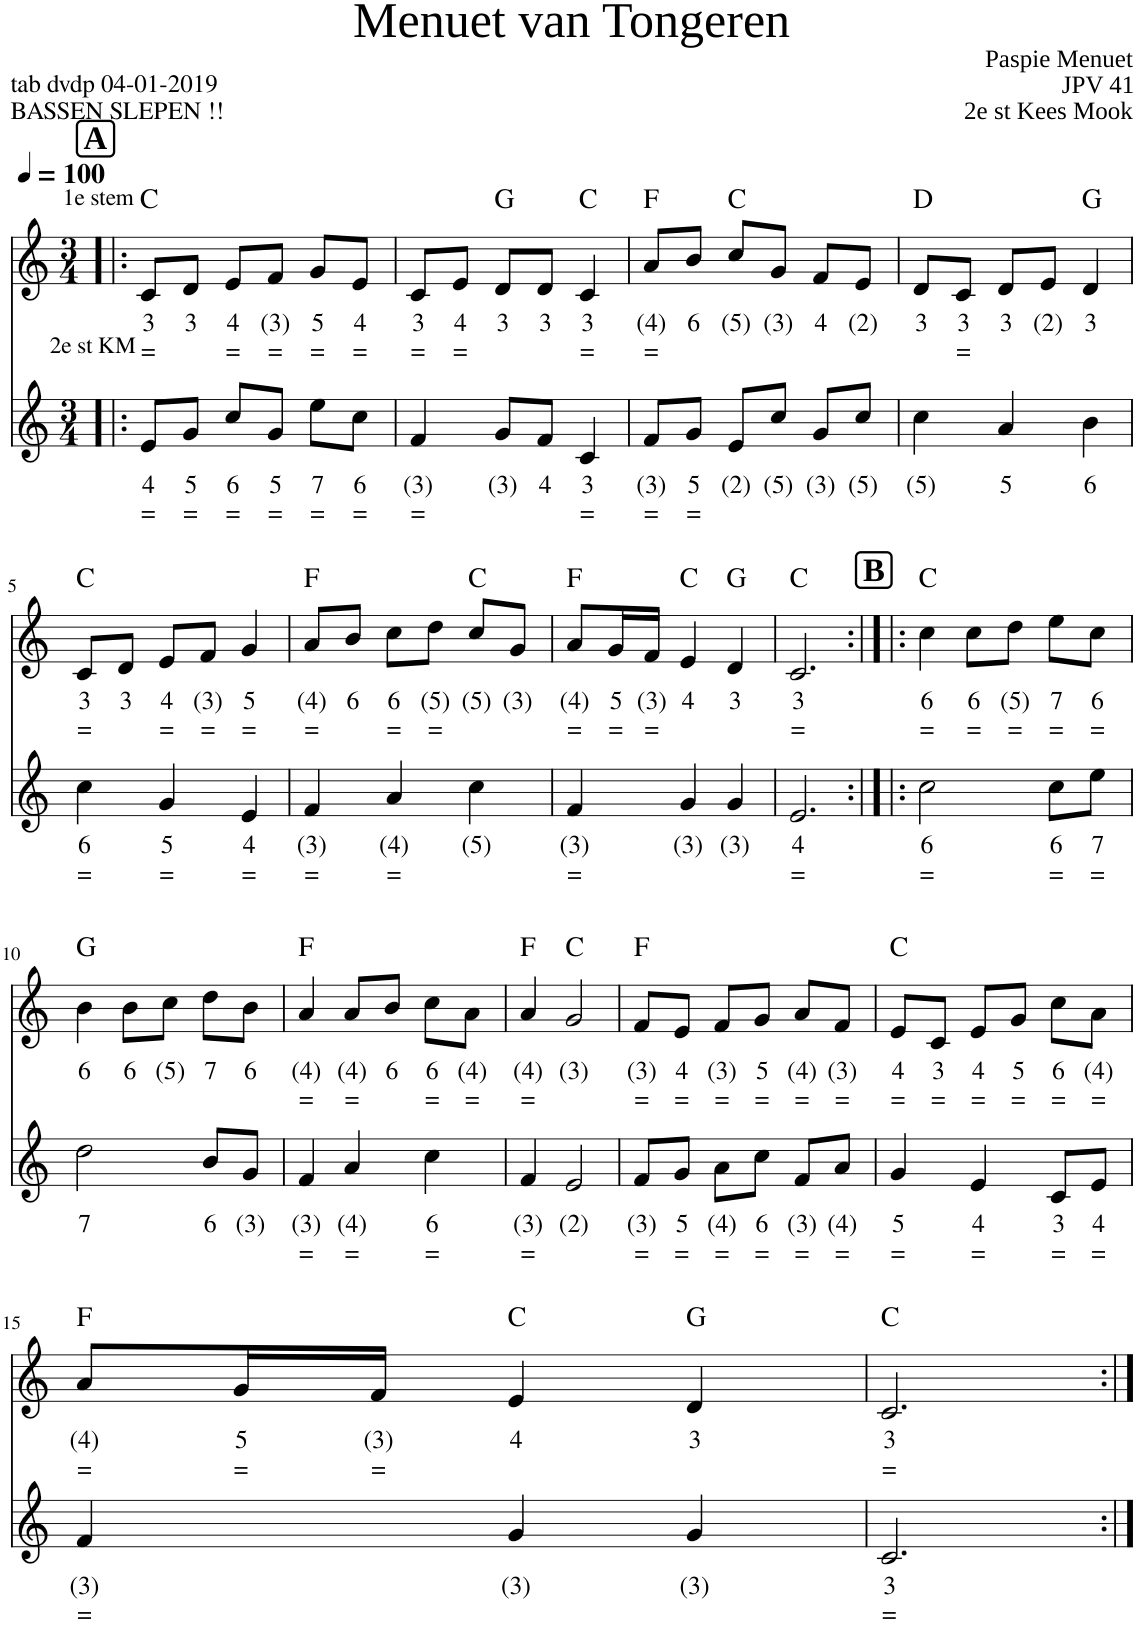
**kern	**text	**text	**kern	**kern	**text	**text	**kern	**text	**text	**kern	**text	**text	**harte	**kern	**text	**text	**harte
*part6	*part6	*part6	*part5	*part4	*part4	*part4	*part3	*part3	*part3	*part2	*part2	*part2	*part2	*part1	*part1	*part1	*part1
*staff6	*staff6	*staff6	*staff5	*staff4	*staff4	*staff4	*staff3	*staff3	*staff3	*staff2	*staff2	*staff2	*	*staff1	*staff1	*staff1	*
*I"Voice	*	*	*I"Stem	*I"Voice	*	*	*I"Stem	*	*	*I"Oboe	*	*	*	*I"Flute	*	*	*
*	*	*	*stria5	*stria5	*	*	*stria5	*	*	*stria5	*	*	*	*	*	*	*
*clefG2	*	*	*clefG2	*clefG2	*	*	*clefG2	*	*	*clefG2	*	*	*	*clefG2	*	*	*
*k[]	*	*	*k[]	*k[]	*	*	*k[]	*	*	*k[]	*	*	*	*k[]	*	*	*
*M3/4	*	*	*M3/4	*M3/4	*	*	*M3/4	*	*	*M3/4	*	*	*	*M3/4	*	*	*
*MM100	*	*	*MM100	*MM100	*	*	*MM100	*	*	*MM100	*	*	*	*MM100	*	*	*
!!LO:REH:place=s1:a:B:cj:fs=14:t=A
=1!|:	=1!|:	=1!|:	=1!|:	=1!|:	=1!|:	=1!|:	=1!|:	=1!|:	=1!|:	=1!|:	=1!|:	=1!|:	=1!|:	=1!|:	=1!|:	=1!|:	=1!|:
!	!	!	!	!	!	!	!	!	!	!	!	!	!	!LO:TX:a:t=1e stem	!	!	!
!	!	!	!	!	!	!	!	!	!	!LO:TX:a:t=2e stem	!	!	!	!	!	!	!
!	!	!	!	!	!	!	!LO:TX:a:t=3e stem	!	!	!	!	!	!	!	!	!	!
!	!	!	!	!LO:TX:a:t=4e stem	!	!	!	!	!	!	!	!	!	!	!	!	!
!	!	!	!LO:TX:a:t=SLEPENDE BAS	!	!	!	!	!	!	!	!	!	!	!	!	!	!
!LO:TX:a:t=2e st KM	!	!	!	!	!	!	!	!	!	!	!	!	!	!	!	!	!
!	!LO:LY:b	!LO:LY:b	!	!	!	!	!	!	!	!	!	!	!	!	!LO:LY:b	!LO:LY:b	!
8e/L	4	=	[2.cc	2ccc	6	=	4ccc	6	=	8eeL	4	=	C:maj	8c/L	3	=	C:maj
!	!LO:LY:b	!LO:LY:b	!	!	!	!	!	!	!	!	!	!	!	!	!LO:LY:b	!	!
8g/J	5	=	.	.	.	.	.	.	.	8ffJ	(3)	=	.	8d/J	3	.	.
!	!LO:LY:b	!LO:LY:b	!	!	!	!	!	!	!	!	!	!	!	!	!LO:LY:b	!LO:LY:b	!
8cc/L	6	=	.	.	.	.	8bb\L	6	.	8ggL	5	=	.	8e/L	4	=	.
!	!LO:LY:b	!LO:LY:b	!	!	!	!	!	!	!	!	!	!	!	!	!LO:LY:b	!LO:LY:b	!
8g/J	5	=	.	.	.	.	8aa\J	(4)	=	8cccJ	6	=	.	8f/J	(3)	=	.
!	!LO:LY:b	!LO:LY:b	!	!	!	!	!	!	!	!	!	!	!	!	!LO:LY:b	!LO:LY:b	!
8ee\L	7	=	.	4bb	6	.	4gg	5	=	8eeeL	7	=	.	8g/L	5	=	.
!	!LO:LY:b	!LO:LY:b	!	!	!	!	!	!	!	!	!	!	!	!	!LO:LY:b	!LO:LY:b	!
8cc\J	6	=	.	.	.	.	.	.	.	8cccJ	6	=	.	8e/J	4	=	.
=2	=2	=2	=2	=2	=2	=2	=2	=2	=2	=2	=2	=2	=2	=2	=2	=2	=2
!	!LO:LY:b	!LO:LY:b	!	!	!	!	!	!	!	!	!	!	!	!	!LO:LY:b	!LO:LY:b	!
4f/	(3)	=	4cc]	4ccc	6	=	4ff	(3)	=	8ggL	5	=	.	8c/L	3	=	.
!	!	!	!	!	!	!	!	!	!	!	!	!	!	!	!LO:LY:b	!LO:LY:b	!
.	.	.	.	.	.	.	.	.	.	8cccJ	6	=	.	8e/J	4	=	.
!	!LO:LY:b	!	!	!	!	!	!	!	!	!	!	!	!	!	!LO:LY:b	!	!
8g/L	(3)	.	4g	4gg	(3)	.	4gg	(3)	.	8ggL	(3)	.	G:maj	8d/L	3	.	G:maj
!	!LO:LY:b	!	!	!	!	!	!	!	!	!	!	!	!	!	!LO:LY:b	!	!
8f/J	4	.	.	.	.	.	.	.	.	8ffJ	4	.	.	8d/J	3	.	.
!	!LO:LY:b	!LO:LY:b	!	!	!	!	!	!	!	!	!	!	!	!	!LO:LY:b	!LO:LY:b	!
4c/	3	=	4cc	4cc	(2)	=	4ccc	6	=	4ee	4	=	C:maj	4c/	3	=	C:maj
=3	=3	=3	=3	=3	=3	=3	=3	=3	=3	=3	=3	=3	=3	=3	=3	=3	=3
!	!LO:LY:b	!LO:LY:b	!	!	!	!	!	!	!	!	!	!	!	!	!LO:LY:b	!LO:LY:b	!
8f/L	(3)	=	4f	2ff	(3)	=	4fff	(6)	=	8fffL	(6)	=	F:maj	8a/L	(4)	=	F:maj
!	!LO:LY:b	!LO:LY:b	!	!	!	!	!	!	!	!	!	!	!	!	!LO:LY:b	!	!
8g/J	5	=	.	.	.	.	.	.	.	8dddJ	(5)	=	.	8b/J	6	.	.
!	!LO:LY:b	!	!	!	!	!	!	!	!	!	!	!	!	!	!LO:LY:b	!	!
8e/L	(2)	.	2cc	.	.	.	4ccc	(5)	.	8cccL	(5)	.	C:maj	8cc/L	(5)	.	C:maj
!	!LO:LY:b	!	!	!	!	!	!	!	!	!	!	!	!	!	!LO:LY:b	!	!
8cc/J	(5)	.	.	.	.	.	.	.	.	8bbJ	6	.	.	8g/J	(3)	.	.
!	!LO:LY:b	!	!	!	!	!	!	!	!	!	!	!	!	!	!LO:LY:b	!	!
8g/L	(3)	.	.	4aa	5	.	4aa	5	.	8aaL	5	.	.	8f/L	4	.	.
!	!LO:LY:b	!	!	!	!	!	!	!	!	!	!	!	!	!	!LO:LY:b	!	!
8cc/J	(5)	.	.	.	.	.	.	.	.	8ggJ	(3)	.	.	8e/J	(2)	.	.
=4	=4	=4	=4	=4	=4	=4	=4	=4	=4	=4	=4	=4	=4	=4	=4	=4	=4
!	!LO:LY:b	!	!	!	!	!	!	!	!	!	!	!	!	!	!LO:LY:b	!	!
4cc\	(5)	.	2dd	4.dd	3	.	2gg	(3)	.	8ffnL	4	.	D:maj	8d/L	3	.	D:maj
!	!	!	!	!	!	!	!	!	!	!	!	!	!	!	!LO:LY:b	!LO:LY:b	!
.	.	.	.	.	.	.	.	.	.	8eeJ	(2)	.	.	8c/J	3	=	.
!	!LO:LY:b	!	!	!	!	!	!	!	!	!	!	!	!	!	!LO:LY:b	!	!
4a/	5	.	.	.	.	.	.	.	.	8ddL	3	.	.	8d/L	3	.	.
!	!	!	!	!	!	!	!	!	!	!	!	!	!	!	!LO:LY:b	!	!
.	.	.	.	16gg	(3)	.	.	.	.	8eeJ	(2)	.	.	8e/J	(2)	.	.
.	.	.	.	16gg	(3)	.	.	.	.	.	.	.	.	.	.	.	.
!	!LO:LY:b	!	!	!	!	!	!	!	!	!	!	!	!	!	!LO:LY:b	!	!
4b\	6	.	4g	4g	2	.	4gg	(3)	.	4dd	3	.	G:maj	4d/	3	.	G:maj
!!LO:LB:g=z
=5	=5	=5	=5	=5	=5	=5	=5	=5	=5	=5	=5	=5	=5	=5	=5	=5	=5
!	!LO:LY:b	!LO:LY:b	!	!	!	!	!	!	!	!	!	!	!	!	!LO:LY:b	!LO:LY:b	!
4cc\	6	=	2.cc	2cc	3	=	2ccc	6	=	8eeL	4	=	C:maj	8c/L	3	=	C:maj
!	!	!	!	!	!	!	!	!	!	!	!	!	!	!	!LO:LY:b	!	!
.	.	.	.	.	.	.	.	.	.	8ffJ	(3)	=	.	8d/J	3	.	.
!	!LO:LY:b	!LO:LY:b	!	!	!	!	!	!	!	!	!	!	!	!	!LO:LY:b	!LO:LY:b	!
4g/	5	=	.	.	.	.	.	.	.	8ggL	5	=	.	8e/L	4	=	.
!	!	!	!	!	!	!	!	!	!	!	!	!	!	!	!LO:LY:b	!LO:LY:b	!
.	.	.	.	.	.	.	.	.	.	8cccJ	6	=	.	8fn/J	(3)	=	.
!	!LO:LY:b	!LO:LY:b	!	!	!	!	!	!	!	!	!	!	!	!	!LO:LY:b	!LO:LY:b	!
4e/	4	=	.	4gg	5	=	8ddd\L	(5)	=	4eee	7	=	.	4g/	5	=	.
.	.	.	.	.	.	.	8eee\J	7	=	.	.	.	.	.	.	.	.
=6	=6	=6	=6	=6	=6	=6	=6	=6	=6	=6	=6	=6	=6	=6	=6	=6	=6
!	!LO:LY:b	!LO:LY:b	!	!	!	!	!	!	!	!	!	!	!	!	!LO:LY:b	!LO:LY:b	!
4f/	(3)	=	2f	2ff	(3)	=	2fff	(6)	=	8fffL	(6)	=	F:maj	8a/L	(4)	=	F:maj
!	!	!	!	!	!	!	!	!	!	!	!	!	!	!	!LO:LY:b	!	!
.	.	.	.	.	.	.	.	.	.	8gggJ	8	=	.	8b/J	6	.	.
!	!LO:LY:b	!LO:LY:b	!	!	!	!	!	!	!	!	!	!	!	!	!LO:LY:b	!LO:LY:b	!
4a/	(4)	=	.	.	.	.	.	.	.	8aaaL	(7)	=	.	8cc\L	6	=	.
!	!	!	!	!	!	!	!	!	!	!	!	!	!	!	!LO:LY:b	!LO:LY:b	!
.	.	.	.	.	.	.	.	.	.	8bbbJ	10	.	.	8dd\J	(5)	=	.
!	!LO:LY:b	!	!	!	!	!	!	!	!	!	!	!	!	!	!LO:LY:b	!	!
4cc\	(5)	.	4cc	4gg	(3)	.	8aa\L	5	.	8aaaL	9	.	C:maj	8cc/L	(5)	.	C:maj
!	!	!	!	!	!	!	!	!	!	!	!	!	!	!	!LO:LY:b	!	!
.	.	.	.	.	.	.	8gg\J	(3)	.	8dddJ	7	.	.	8g/J	(3)	.	.
=7	=7	=7	=7	=7	=7	=7	=7	=7	=7	=7	=7	=7	=7	=7	=7	=7	=7
!	!LO:LY:b	!LO:LY:b	!	!	!	!	!	!	!	!	!	!	!	!	!LO:LY:b	!LO:LY:b	!
4f/	(3)	=	4f	2ff	(3)	=	4ff	(3)	=	8cccL	6	=	F:maj	8a/L	(4)	=	F:maj
!	!	!	!	!	!	!	!	!	!	!	!	!	!	!	!LO:LY:b	!LO:LY:b	!
.	.	.	.	.	.	.	.	.	.	16bbL	6	=	.	16g/L	5	=	.
!	!	!	!	!	!	!	!	!	!	!	!	!	!	!	!LO:LY:b	!LO:LY:b	!
.	.	.	.	.	.	.	.	.	.	16aaJJ	(4)	=	.	16f/JJ	(3)	=	.
!	!LO:LY:b	!	!	!	!	!	!	!	!	!	!	!	!	!	!LO:LY:b	!	!
4g/	(3)	.	4cc	.	.	.	4gg	(3)	.	4gg	(3)	.	C:maj	4e/	4	.	C:maj
!	!LO:LY:b	!	!	!	!	!	!	!	!	!	!	!	!	!	!LO:LY:b	!	!
4g/	(3)	.	4g	4gg	(3)	.	4aa	5	.	4ff	4	.	G:maj	4d/	3	.	G:maj
=8	=8	=8	=8	=8	=8	=8	=8	=8	=8	=8	=8	=8	=8	=8	=8	=8	=8
!	!LO:LY:b	!LO:LY:b	!	!	!	!	!	!	!	!	!	!	!	!	!LO:LY:b	!LO:LY:b	!
2.e/	4	=	2.cc	4.cc	3	=	2ccc	6	=	2.ee	4	=	C:maj	2.c/	3	=	C:maj
.	.	.	.	8ee	4	=	.	.	.	.	.	.	.	.	.	.	.
.	.	.	.	8.ggL	5	=	4gg	5	=	.	.	.	.	.	.	.	.
.	.	.	.	16eeJk	4	=	.	.	.	.	.	.	.	.	.	.	.
!!LO:REH:place=s1:a:B:cj:fs=14:t=B
=9:|!|:	=9:|!|:	=9:|!|:	=9:|!|:	=9:|!|:	=9:|!|:	=9:|!|:	=9:|!|:	=9:|!|:	=9:|!|:	=9:|!|:	=9:|!|:	=9:|!|:	=9:|!|:	=9:|!|:	=9:|!|:	=9:|!|:	=9:|!|:
!	!LO:LY:b	!LO:LY:b	!	!	!	!	!	!	!	!	!	!	!	!	!LO:LY:b	!LO:LY:b	!
2cc\	6	=	2.cc	4ff	(3)	=	8ccc\L	6	=	4aaa	(7)	=	C:maj	4cc\	6	=	C:maj
.	.	.	.	.	.	.	8ggg\J	8	=	.	.	.	.	.	.	.	.
!	!	!	!	!	!	!	!	!	!	!	!	!	!	!	!LO:LY:b	!LO:LY:b	!
.	.	.	.	4.aa	(4)	=	8eee\L	7	=	8aaaL	(7)	=	.	8cc\L	6	=	.
!	!	!	!	!	!	!	!	!	!	!	!	!	!	!	!LO:LY:b	!LO:LY:b	!
.	.	.	.	.	.	.	8ddd\J	(5)	=	8aaaJ	(7)	=	.	8dd\J	(5)	=	.
!	!LO:LY:b	!LO:LY:b	!	!	!	!	!	!	!	!	!	!	!	!	!LO:LY:b	!LO:LY:b	!
8cc\L	6	=	.	.	.	.	4ccc	6	=	8ccccL	(8)	=	.	8ee\L	7	=	.
!	!LO:LY:b	!LO:LY:b	!	!	!	!	!	!	!	!	!	!	!	!	!LO:LY:b	!LO:LY:b	!
8ee\J	7	=	.	8ff	(3)	=	.	.	.	8aaaJ	(7)	=	.	8cc\J	6	=	.
!!LO:LB:g=z
=10	=10	=10	=10	=10	=10	=10	=10	=10	=10	=10	=10	=10	=10	=10	=10	=10	=10
!	!LO:LY:b	!	!	!	!	!	!	!	!	!	!	!	!	!	!LO:LY:b	!	!
2dd\	7	.	2.g	4gg	(3)	.	8bb\L	6	.	4ggg	(7)	.	G:maj	4b\	6	.	G:maj
.	.	.	.	.	.	.	8ggg\J	(7)	.	.	.	.	.	.	.	.	.
!	!	!	!	!	!	!	!	!	!	!	!	!	!	!	!LO:LY:b	!	!
.	.	.	.	4.bb	6	.	8fff\L	8	.	8gggL	(7)	.	.	8b\L	6	.	.
!	!	!	!	!	!	!	!	!	!	!	!	!	!	!	!LO:LY:b	!	!
.	.	.	.	.	.	.	8ddd\J	7	.	8gggJ	(7)	.	.	8cc\J	(5)	.	.
!	!LO:LY:b	!	!	!	!	!	!	!	!	!	!	!	!	!	!LO:LY:b	!	!
8b/L	6	.	.	.	.	.	4bb	6	.	8bbbL	10	.	.	8dd\L	7	.	.
!	!LO:LY:b	!	!	!	!	!	!	!	!	!	!	!	!	!	!LO:LY:b	!	!
8g/J	(3)	.	.	8gg	(3)	.	.	.	.	8dddJ	7	.	.	8b\J	6	.	.
=11	=11	=11	=11	=11	=11	=11	=11	=11	=11	=11	=11	=11	=11	=11	=11	=11	=11
!	!LO:LY:b	!LO:LY:b	!	!	!	!	!	!	!	!	!	!	!	!	!LO:LY:b	!LO:LY:b	!
4f/	(3)	=	2.f	4aa	(4)	=	4ccc	6	=	4ccc	6	=	F:maj	4a/	(4)	=	F:maj
!	!LO:LY:b	!LO:LY:b	!	!	!	!	!	!	!	!	!	!	!	!	!LO:LY:b	!LO:LY:b	!
4a/	(4)	=	.	4.ccc	6	=	4ddd	(5)	=	8cccL	6	=	.	8a/L	(4)	=	.
!	!	!	!	!	!	!	!	!	!	!	!	!	!	!	!LO:LY:b	!	!
.	.	.	.	.	.	.	.	.	.	8cccJ	6	=	.	8b/J	6	.	.
!	!LO:LY:b	!LO:LY:b	!	!	!	!	!	!	!	!	!	!	!	!	!LO:LY:b	!LO:LY:b	!
4cc\	6	=	.	.	.	.	4ccc	6	=	8eeeL	7	=	.	8cc\L	6	=	.
!	!	!	!	!	!	!	!	!	!	!	!	!	!	!	!LO:LY:b	!LO:LY:b	!
.	.	.	.	8aa	(4)	=	.	.	.	8cccJ	6	=	.	8a\J	(4)	=	.
=12	=12	=12	=12	=12	=12	=12	=12	=12	=12	=12	=12	=12	=12	=12	=12	=12	=12
!	!LO:LY:b	!LO:LY:b	!	!	!	!	!	!	!	!	!	!	!	!	!LO:LY:b	!LO:LY:b	!
4f/	(3)	=	4f	2gg	5	=	4ccc	6	=	8cccL	6	=	F:maj	4a/	(4)	=	F:maj
.	.	.	.	.	.	.	.	.	.	8bbJ	6	.	.	.	.	.	.
!	!LO:LY:b	!	!	!	!	!	!	!	!	!	!	!	!	!	!LO:LY:b	!	!
2e/	(2)	.	2cc	.	.	.	8ccc\L	(5)	.	2bb	6	.	C:maj	2g/	(3)	.	C:maj
.	.	.	.	.	.	.	8ddd\J	7	.	.	.	.	.	.	.	.	.
.	.	.	.	8ffL	4	.	8eee\L	(6)	.	.	.	.	.	.	.	.	.
.	.	.	.	8eeJ	(2)	.	8ccc\J	(5)	.	.	.	.	.	.	.	.	.
=13	=13	=13	=13	=13	=13	=13	=13	=13	=13	=13	=13	=13	=13	=13	=13	=13	=13
!	!LO:LY:b	!LO:LY:b	!	!	!	!	!	!	!	!	!	!	!	!	!LO:LY:b	!LO:LY:b	!
8f/L	(3)	=	2.f	2dd	3	.	4fff	(6)	=	8dddL	(5)	=	F:maj	8f/L	(3)	=	F:maj
!	!LO:LY:b	!LO:LY:b	!	!	!	!	!	!	!	!	!	!	!	!	!LO:LY:b	!LO:LY:b	!
8g/J	5	=	.	.	.	.	.	.	.	8aaJ	(4)	=	.	8e/J	4	=	.
!	!LO:LY:b	!LO:LY:b	!	!	!	!	!	!	!	!	!	!	!	!	!LO:LY:b	!LO:LY:b	!
8a\L	(4)	=	.	.	.	.	8eee\L	7	=	8dddL	(5)	=	.	8f/L	(3)	=	.
!	!LO:LY:b	!LO:LY:b	!	!	!	!	!	!	!	!	!	!	!	!	!LO:LY:b	!LO:LY:b	!
8cc\J	6	=	.	.	.	.	8ddd\J	(5)	=	8eeeJ	7	=	.	8g/J	5	=	.
!	!LO:LY:b	!LO:LY:b	!	!	!	!	!	!	!	!	!	!	!	!	!LO:LY:b	!LO:LY:b	!
8f/L	(3)	=	.	4dd	3	.	8ccc\L	6	=	8fffL	(6)	=	.	8a/L	(4)	=	.
!	!LO:LY:b	!LO:LY:b	!	!	!	!	!	!	!	!	!	!	!	!	!LO:LY:b	!LO:LY:b	!
8a/J	(4)	=	.	.	.	.	8bb\J	6	.	8dddJ	(5)	=	.	8f/J	(3)	=	.
=14	=14	=14	=14	=14	=14	=14	=14	=14	=14	=14	=14	=14	=14	=14	=14	=14	=14
!	!LO:LY:b	!LO:LY:b	!	!	!	!	!	!	!	!	!	!	!	!	!LO:LY:b	!LO:LY:b	!
4g/	5	=	2.cc	2cc	3	=	4ccc	6	=	8cccL	6	=	C:maj	8e/L	4	=	C:maj
!	!	!	!	!	!	!	!	!	!	!	!	!	!	!	!LO:LY:b	!LO:LY:b	!
.	.	.	.	.	.	.	.	.	.	8ggJ	5	=	.	8c/J	3	=	.
!	!LO:LY:b	!LO:LY:b	!	!	!	!	!	!	!	!	!	!	!	!	!LO:LY:b	!LO:LY:b	!
4e/	4	=	.	.	.	.	8ccc\L	6	=	8cccL	6	=	.	8e/L	4	=	.
!	!	!	!	!	!	!	!	!	!	!	!	!	!	!	!LO:LY:b	!LO:LY:b	!
.	.	.	.	.	.	.	8bb\J	6	.	8eeeJ	7	=	.	8g/J	5	=	.
!	!LO:LY:b	!LO:LY:b	!	!	!	!	!	!	!	!	!	!	!	!	!LO:LY:b	!LO:LY:b	!
8c/L	3	=	.	4ee	4	=	8aa\L	(4)	=	8gggL	8	=	.	8cc\L	6	=	.
!	!LO:LY:b	!LO:LY:b	!	!	!	!	!	!	!	!	!	!	!	!	!LO:LY:b	!LO:LY:b	!
8e/J	4	=	.	.	.	.	8gg\J	5	=	8eeeJ	7	=	.	8a\J	(4)	=	.
!!LO:LB:g=z
=15	=15	=15	=15	=15	=15	=15	=15	=15	=15	=15	=15	=15	=15	=15	=15	=15	=15
!	!LO:LY:b	!LO:LY:b	!	!	!	!	!	!	!	!	!	!	!	!	!LO:LY:b	!LO:LY:b	!
4f/	(3)	=	4f	8ffL	(3)	=	4ff	(3)	=	8fffL	(6)	=	F:maj	8a/L	(4)	=	F:maj
!	!	!	!	!	!	!	!	!	!	!	!	!	!	!	!LO:LY:b	!LO:LY:b	!
.	.	.	.	8eeJ	4	=	.	.	.	16cccL	6	=	.	16g/L	5	=	.
!	!	!	!	!	!	!	!	!	!	!	!	!	!	!	!LO:LY:b	!LO:LY:b	!
.	.	.	.	.	.	.	.	.	.	16bbJJ	6	.	.	16f/JJ	(3)	=	.
!	!LO:LY:b	!	!	!	!	!	!	!	!	!	!	!	!	!	!LO:LY:b	!	!
4g/	(3)	.	4cc	4ee	(2)	.	4gg	(3)	.	4aa	5	.	C:maj	4e/	4	.	C:maj
!	!LO:LY:b	!	!	!	!	!	!	!	!	!	!	!	!	!	!LO:LY:b	!	!
4g/	(3)	.	4g	4gg	(3)	.	4bb	6	.	4gg	(3)	.	G:maj	4d/	3	.	G:maj
=16	=16	=16	=16	=16	=16	=16	=16	=16	=16	=16	=16	=16	=16	=16	=16	=16	=16
!	!LO:LY:b	!LO:LY:b	!	!	!	!	!	!	!	!	!	!	!	!	!LO:LY:b	!LO:LY:b	!
2.c/	3	=	2.cc	2.cc	3	=	4ccc	6	=	2.ee	4	=	C:maj	2.c/	3	=	C:maj
.	.	.	.	.	.	.	4gg	5	=	.	.	.	.	.	.	.	.
.	.	.	.	.	.	.	4ccc	6	=	.	.	.	.	.	.	.	.
=:|!	=:|!	=:|!	=:|!	=:|!	=:|!	=:|!	=:|!	=:|!	=:|!	=:|!	=:|!	=:|!	=:|!	=:|!	=:|!	=:|!	=:|!
*-	*-	*-	*-	*-	*-	*-	*-	*-	*-	*-	*-	*-	*-	*-	*-	*-	*-
